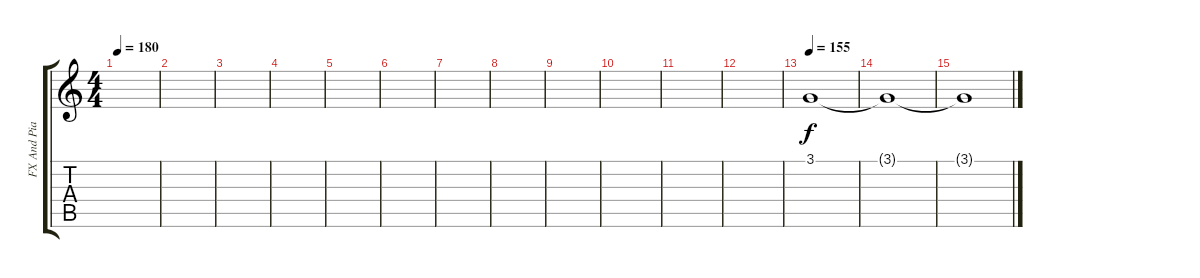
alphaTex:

\track ("FX And Piano" "FX And Pia") {instrument synthstrings1}
\staff {score tabs}
\tuning (E4 B3 G3 D3 A2 E2) {hide}
\ts (4 4)
\tempo 180
\clef g2
\ks c
|
|
|
|
|
|
|
|
|
|
|
|
\tempo 155
3.1.1 |
3.1{t}.1 |
3.1{t}.1
